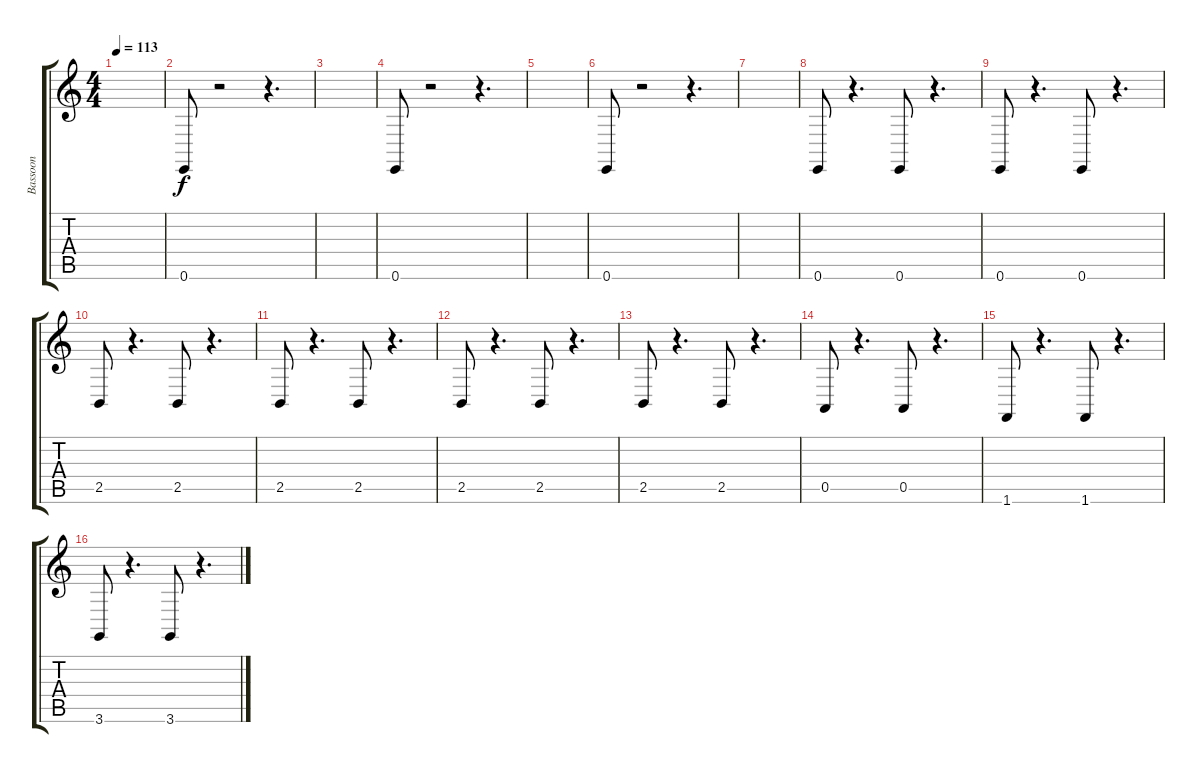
\track ("Bassoon" "Bassoon") {instrument bassoon}
\staff {score tabs}
\tuning (E4 B3 G3 D3 A2 E2) {hide}
\ts (4 4)
\tempo 113
\clef g2
\ks c
|
0.6.8 r.2 r.4{d} |
|
0.6.8 r.2 r.4{d} |
|
0.6.8 r.2 r.4{d} |
|
0.6.8 r.4{d} 0.6.8 r.4{d} |
0.6.8 r.4{d} 0.6.8 r.4{d} |
2.5.8 r.4{d} 2.5.8 r.4{d} |
2.5.8 r.4{d} 2.5.8 r.4{d} |
2.5.8 r.4{d} 2.5.8 r.4{d} |
2.5.8 r.4{d} 2.5.8 r.4{d} |
0.5.8 r.4{d} 0.5.8 r.4{d} |
1.6.8 r.4{d} 1.6.8 r.4{d} |
3.6.8 r.4{d} 3.6.8 r.4{d}
